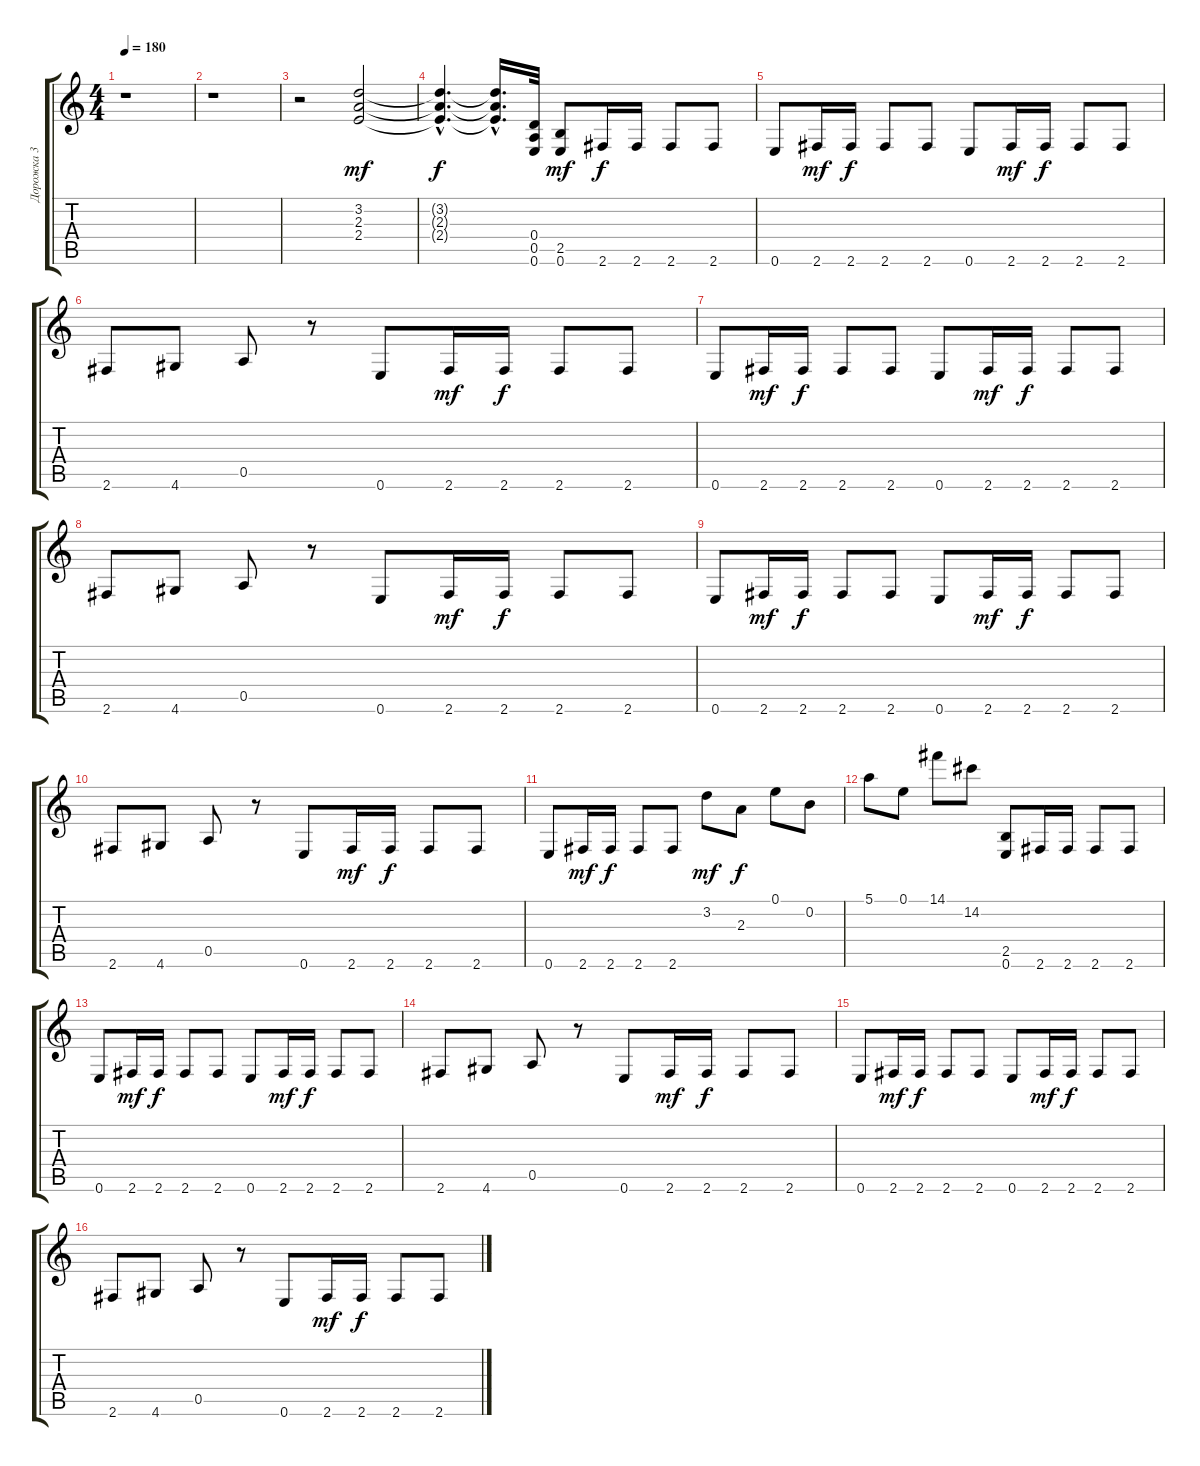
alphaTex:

\track ("Дорожка 3" "Дорожка 3") {instrument distortionguitar}
\staff {score tabs}
\tuning (E4 B3 G3 D3 A2 E2) {hide}
\ts (4 4)
\tempo 180
\clef g2
\ks c
r.1{dy f} |
r.1 |
r.2 (3.2 2.3 2.4).2{dy mf} |
(3.2{hac t} 2.3{hac t} 2.4{hac t}).4{d dy f} (3.2{hac t} 2.3{hac t} 2.4{hac t}).16{d} (0.4 0.5 0.6).32 (2.5 0.6).8{dy mf} 2.6.16{dy f} 2.6.16 2.6.8 2.6.8 |
0.6.8 2.6.16{dy mf} 2.6.16{dy f} 2.6.8 2.6.8 0.6.8 2.6.16{dy mf} 2.6.16{dy f} 2.6.8 2.6.8 |
2.6.8 4.6.8 0.5.8 r.8 0.6.8 2.6.16{dy mf} 2.6.16{dy f} 2.6.8 2.6.8 |
0.6.8 2.6.16{dy mf} 2.6.16{dy f} 2.6.8 2.6.8 0.6.8 2.6.16{dy mf} 2.6.16{dy f} 2.6.8 2.6.8 |
2.6.8 4.6.8 0.5.8 r.8 0.6.8 2.6.16{dy mf} 2.6.16{dy f} 2.6.8 2.6.8 |
0.6.8 2.6.16{dy mf} 2.6.16{dy f} 2.6.8 2.6.8 0.6.8 2.6.16{dy mf} 2.6.16{dy f} 2.6.8 2.6.8 |
2.6.8 4.6.8 0.5.8 r.8 0.6.8 2.6.16{dy mf} 2.6.16{dy f} 2.6.8 2.6.8 |
0.6.8 2.6.16{dy mf} 2.6.16{dy f} 2.6.8 2.6.8 3.2.8{dy mf} 2.3.8{dy f} 0.1.8 0.2.8 |
5.1.8 0.1.8 14.1.8 14.2.8 (2.5 0.6).8 2.6.16 2.6.16 2.6.8 2.6.8 |
0.6.8 2.6.16{dy mf} 2.6.16{dy f} 2.6.8 2.6.8 0.6.8 2.6.16{dy mf} 2.6.16{dy f} 2.6.8 2.6.8 |
2.6.8 4.6.8 0.5.8 r.8 0.6.8 2.6.16{dy mf} 2.6.16{dy f} 2.6.8 2.6.8 |
0.6.8 2.6.16{dy mf} 2.6.16{dy f} 2.6.8 2.6.8 0.6.8 2.6.16{dy mf} 2.6.16{dy f} 2.6.8 2.6.8 |
2.6.8 4.6.8 0.5.8 r.8 0.6.8 2.6.16{dy mf} 2.6.16{dy f} 2.6.8 2.6.8
